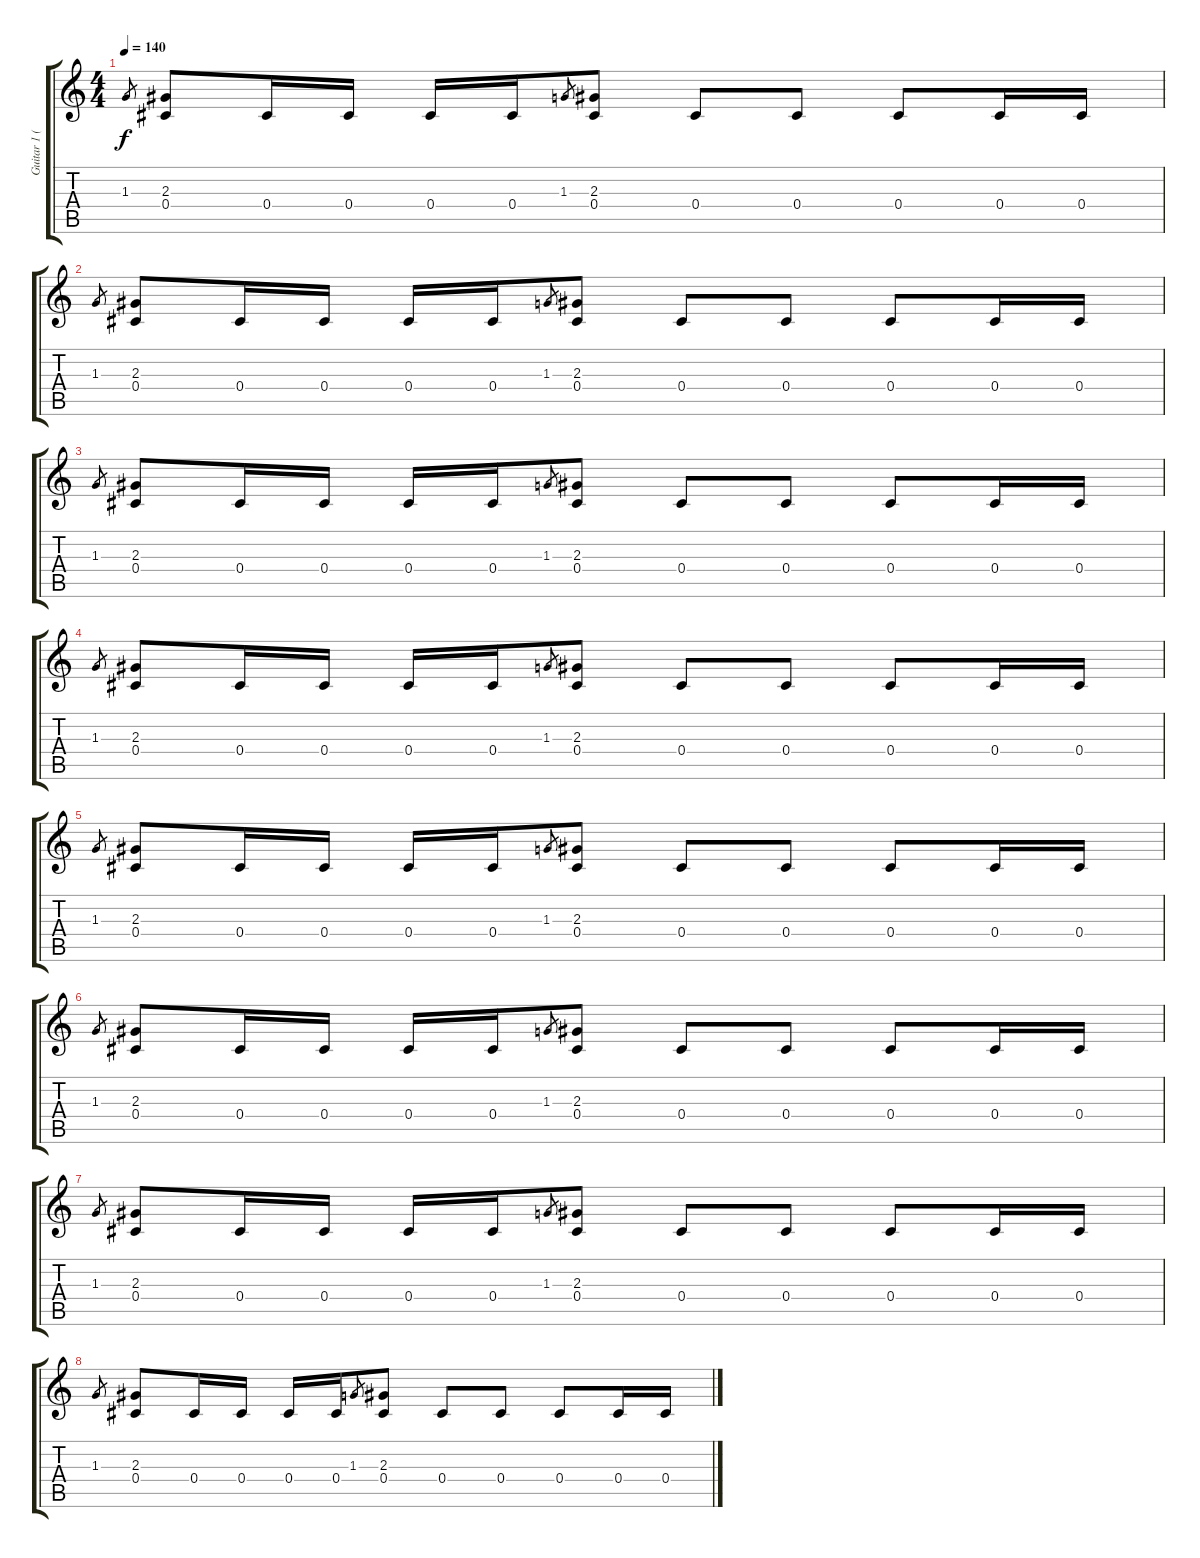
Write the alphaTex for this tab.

\track ("Guitar 1 (Slash)" "Guitar 1 (") {instrument overdrivenguitar}
\staff {score tabs}
\tuning (Eb4 Bb3 Gb3 Db3 Ab2 Eb2) {hide}
\ts (4 4)
\tempo 140
\clef g2
\ks c
1.3.8{gr dy f} (2.3 0.4).8 0.4.16 0.4.16 0.4.16 0.4.16 1.3.8{gr} (2.3 0.4).8 0.4.8 0.4.8 0.4.8 0.4.16 0.4.16 |
1.3.8{gr} (2.3 0.4).8 0.4.16 0.4.16 0.4.16 0.4.16 1.3.8{gr} (2.3 0.4).8 0.4.8 0.4.8 0.4.8 0.4.16 0.4.16 |
1.3.8{gr} (2.3 0.4).8 0.4.16 0.4.16 0.4.16 0.4.16 1.3.8{gr} (2.3 0.4).8 0.4.8 0.4.8 0.4.8 0.4.16 0.4.16 |
1.3.8{gr} (2.3 0.4).8 0.4.16 0.4.16 0.4.16 0.4.16 1.3.8{gr} (2.3 0.4).8 0.4.8 0.4.8 0.4.8 0.4.16 0.4.16 |
1.3.8{gr} (2.3 0.4).8 0.4.16 0.4.16 0.4.16 0.4.16 1.3.8{gr} (2.3 0.4).8 0.4.8 0.4.8 0.4.8 0.4.16 0.4.16 |
1.3.8{gr} (2.3 0.4).8 0.4.16 0.4.16 0.4.16 0.4.16 1.3.8{gr} (2.3 0.4).8 0.4.8 0.4.8 0.4.8 0.4.16 0.4.16 |
1.3.8{gr} (2.3 0.4).8 0.4.16 0.4.16 0.4.16 0.4.16 1.3.8{gr} (2.3 0.4).8 0.4.8 0.4.8 0.4.8 0.4.16 0.4.16 |
1.3.8{gr} (2.3 0.4).8 0.4.16 0.4.16 0.4.16 0.4.16 1.3.8{gr} (2.3 0.4).8 0.4.8 0.4.8 0.4.8 0.4.16 0.4.16
